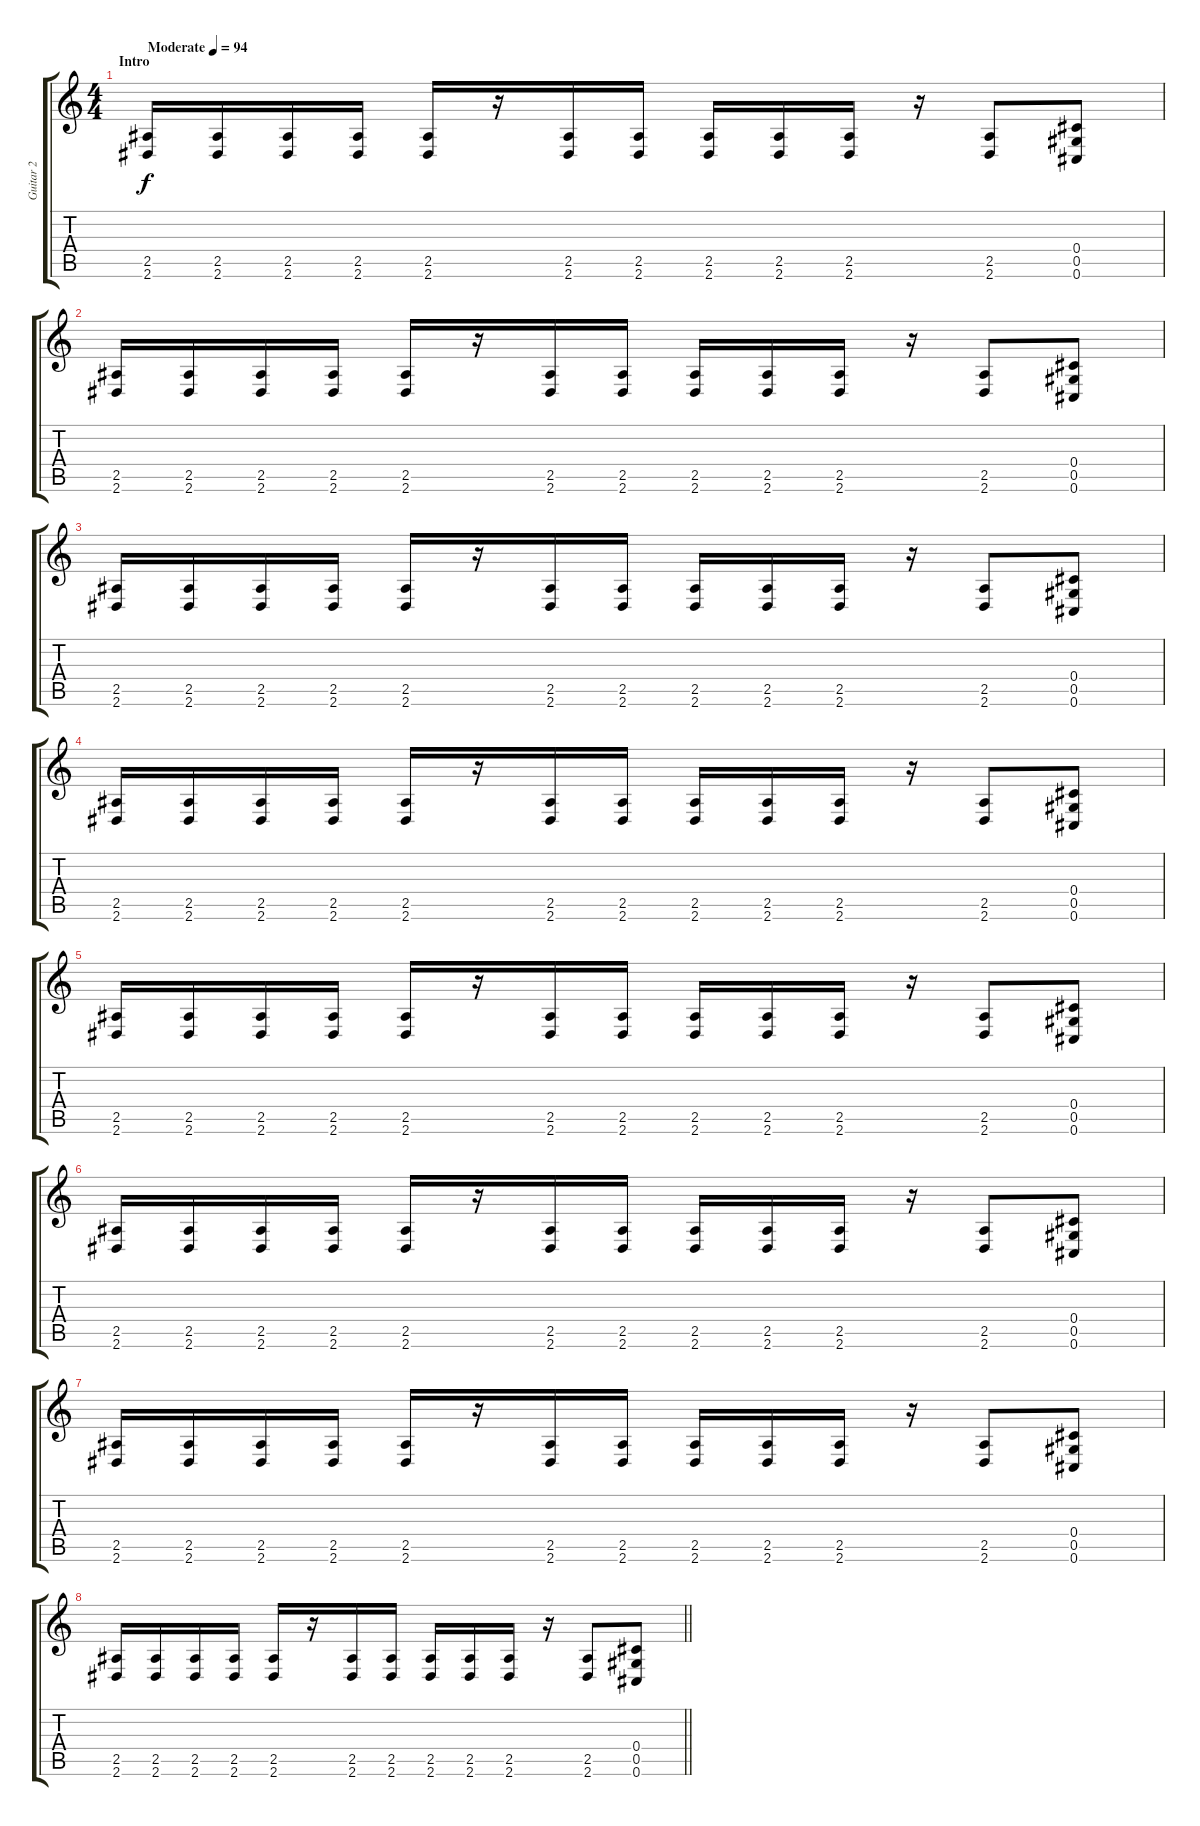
\track ("Guitar 2" "Guitar 2") {instrument overdrivenguitar}
\staff {score tabs}
\tuning (Eb4 Bb3 Gb3 Db3 Ab2 Db2) {hide}
\ts (4 4)
\section ("" "Intro")
\tempo (94 "Moderate")
\clef g2
\ks c
(2.5 2.6).16{dy f instrument overdrivenguitar} (2.5 2.6).16 (2.5 2.6).16 (2.5 2.6).16 (2.5 2.6).16 r.16 (2.5 2.6).16 (2.5 2.6).16 (2.5 2.6).16 (2.5 2.6).16 (2.5 2.6).16 r.16 (2.5 2.6).8 (0.4 0.5 0.6).8 |
(2.5 2.6).16 (2.5 2.6).16 (2.5 2.6).16 (2.5 2.6).16 (2.5 2.6).16 r.16 (2.5 2.6).16 (2.5 2.6).16 (2.5 2.6).16 (2.5 2.6).16 (2.5 2.6).16 r.16 (2.5 2.6).8 (0.4 0.5 0.6).8 |
(2.5 2.6).16 (2.5 2.6).16 (2.5 2.6).16 (2.5 2.6).16 (2.5 2.6).16 r.16 (2.5 2.6).16 (2.5 2.6).16 (2.5 2.6).16 (2.5 2.6).16 (2.5 2.6).16 r.16 (2.5 2.6).8 (0.4 0.5 0.6).8 |
(2.5 2.6).16 (2.5 2.6).16 (2.5 2.6).16 (2.5 2.6).16 (2.5 2.6).16 r.16 (2.5 2.6).16 (2.5 2.6).16 (2.5 2.6).16 (2.5 2.6).16 (2.5 2.6).16 r.16 (2.5 2.6).8 (0.4 0.5 0.6).8 |
(2.5 2.6).16 (2.5 2.6).16 (2.5 2.6).16 (2.5 2.6).16 (2.5 2.6).16 r.16 (2.5 2.6).16 (2.5 2.6).16 (2.5 2.6).16 (2.5 2.6).16 (2.5 2.6).16 r.16 (2.5 2.6).8 (0.4 0.5 0.6).8 |
(2.5 2.6).16 (2.5 2.6).16 (2.5 2.6).16 (2.5 2.6).16 (2.5 2.6).16 r.16 (2.5 2.6).16 (2.5 2.6).16 (2.5 2.6).16 (2.5 2.6).16 (2.5 2.6).16 r.16 (2.5 2.6).8 (0.4 0.5 0.6).8 |
(2.5 2.6).16 (2.5 2.6).16 (2.5 2.6).16 (2.5 2.6).16 (2.5 2.6).16 r.16 (2.5 2.6).16 (2.5 2.6).16 (2.5 2.6).16 (2.5 2.6).16 (2.5 2.6).16 r.16 (2.5 2.6).8 (0.4 0.5 0.6).8 |
\barLineRight lightlight
(2.5 2.6).16 (2.5 2.6).16 (2.5 2.6).16 (2.5 2.6).16 (2.5 2.6).16 r.16 (2.5 2.6).16 (2.5 2.6).16 (2.5 2.6).16 (2.5 2.6).16 (2.5 2.6).16 r.16 (2.5 2.6).8 (0.4 0.5 0.6).8
